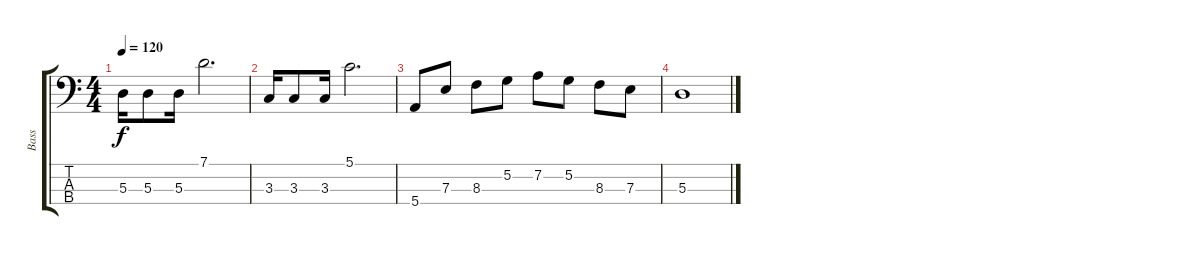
\track ("Bass" "Bass") {instrument electricbassfinger}
\staff {score tabs}
\tuning (G2 D2 A1 E1) {hide}
\ts (4 4)
\tempo 120
\clef f4
\ks c
5.3.16{dy f} 5.3.8 5.3.16 7.1.2{d} |
3.3.16 3.3.8 3.3.16 5.1.2{d} |
5.4.8 7.3.8 8.3.8 5.2.8 7.2.8 5.2.8 8.3.8 7.3.8 |
5.3.1
